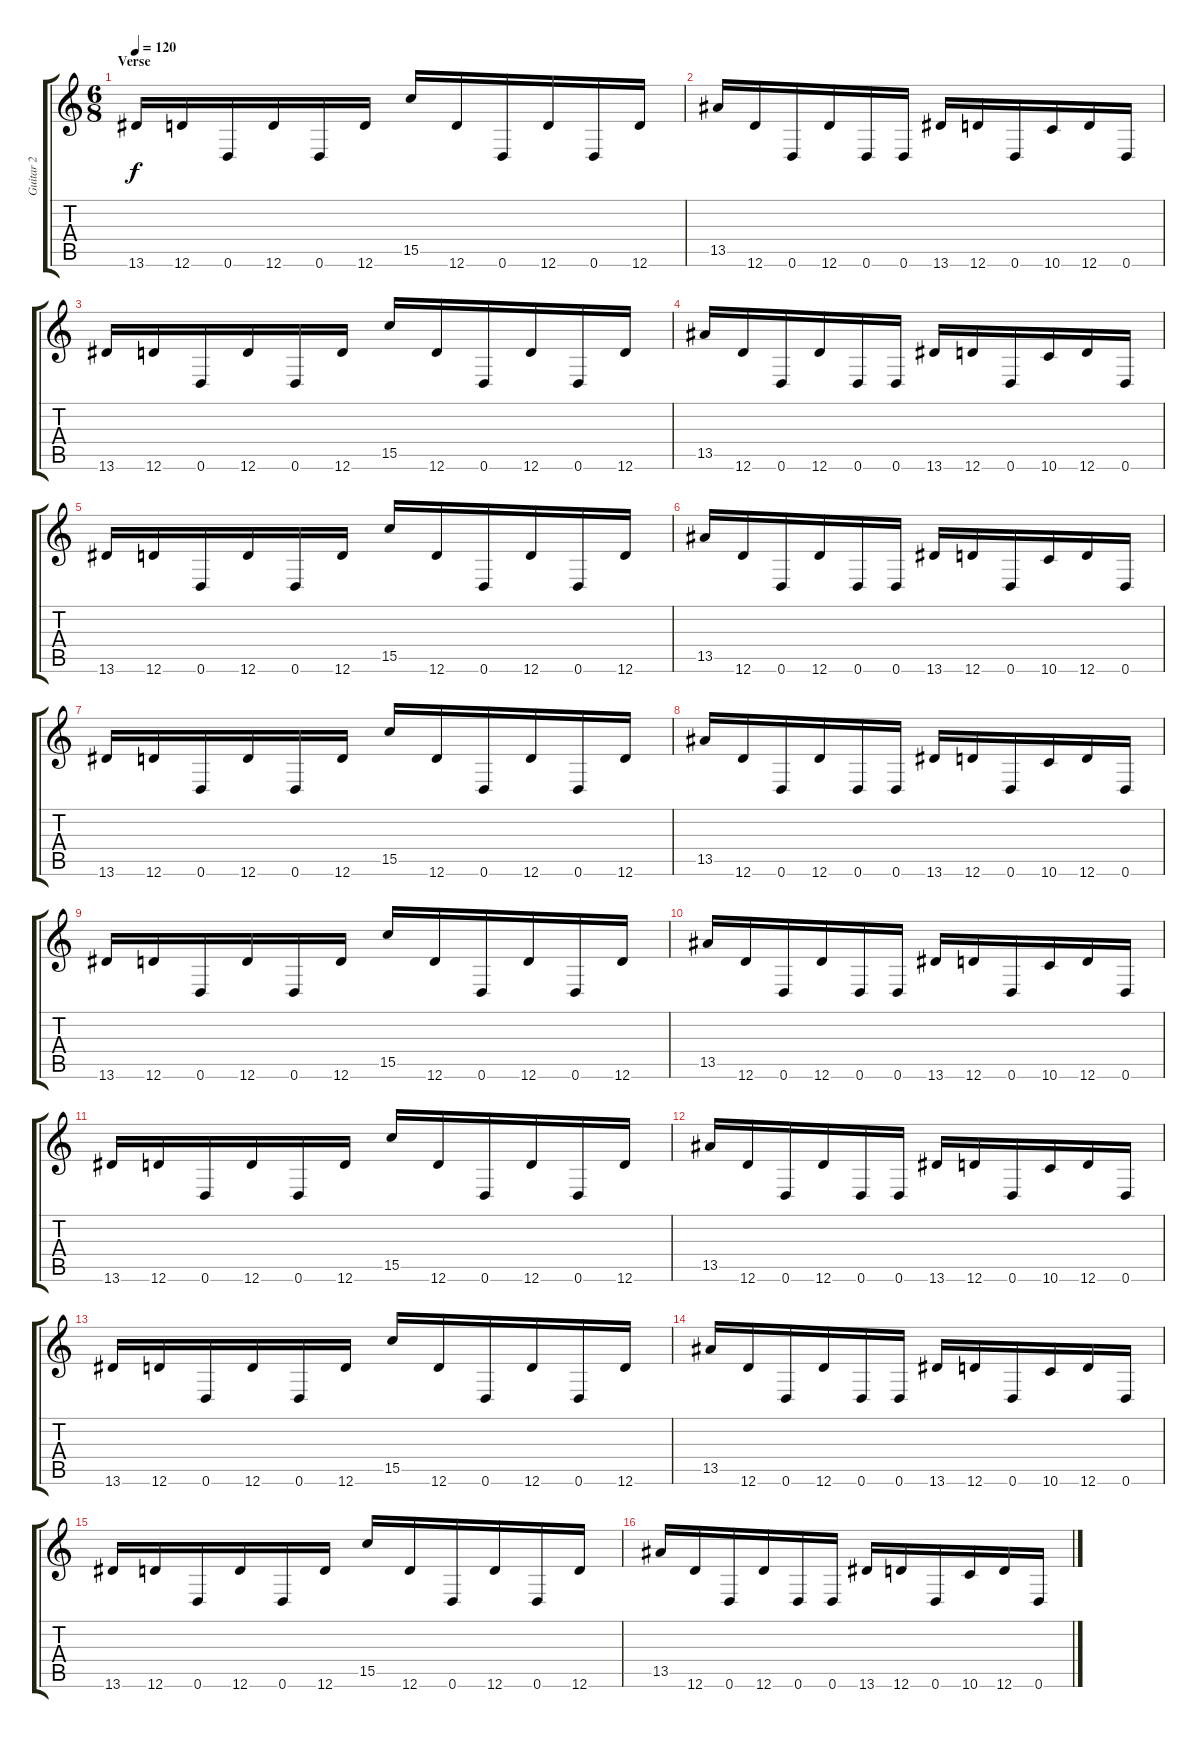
\track ("Guitar 2" "Guitar 2") {instrument distortionguitar}
\staff {score tabs}
\tuning (E4 B3 G3 D3 A2 D2) {hide}
\ts (6 8)
\section ("" "Verse")
\tempo 120
\clef g2
\ks c
13.6.16{dy f} 12.6.16 0.6.16 12.6.16 0.6.16 12.6.16 15.5.16 12.6.16 0.6.16 12.6.16 0.6.16 12.6.16 |
13.5.16 12.6.16 0.6.16 12.6.16 0.6.16 0.6.16 13.6.16 12.6.16 0.6.16 10.6.16 12.6.16 0.6.16 |
13.6.16 12.6.16 0.6.16 12.6.16 0.6.16 12.6.16 15.5.16 12.6.16 0.6.16 12.6.16 0.6.16 12.6.16 |
13.5.16 12.6.16 0.6.16 12.6.16 0.6.16 0.6.16 13.6.16 12.6.16 0.6.16 10.6.16 12.6.16 0.6.16 |
13.6.16 12.6.16 0.6.16 12.6.16 0.6.16 12.6.16 15.5.16 12.6.16 0.6.16 12.6.16 0.6.16 12.6.16 |
13.5.16 12.6.16 0.6.16 12.6.16 0.6.16 0.6.16 13.6.16 12.6.16 0.6.16 10.6.16 12.6.16 0.6.16 |
13.6.16 12.6.16 0.6.16 12.6.16 0.6.16 12.6.16 15.5.16 12.6.16 0.6.16 12.6.16 0.6.16 12.6.16 |
13.5.16 12.6.16 0.6.16 12.6.16 0.6.16 0.6.16 13.6.16 12.6.16 0.6.16 10.6.16 12.6.16 0.6.16 |
13.6.16 12.6.16 0.6.16 12.6.16 0.6.16 12.6.16 15.5.16 12.6.16 0.6.16 12.6.16 0.6.16 12.6.16 |
13.5.16 12.6.16 0.6.16 12.6.16 0.6.16 0.6.16 13.6.16 12.6.16 0.6.16 10.6.16 12.6.16 0.6.16 |
13.6.16 12.6.16 0.6.16 12.6.16 0.6.16 12.6.16 15.5.16 12.6.16 0.6.16 12.6.16 0.6.16 12.6.16 |
13.5.16 12.6.16 0.6.16 12.6.16 0.6.16 0.6.16 13.6.16 12.6.16 0.6.16 10.6.16 12.6.16 0.6.16 |
13.6.16 12.6.16 0.6.16 12.6.16 0.6.16 12.6.16 15.5.16 12.6.16 0.6.16 12.6.16 0.6.16 12.6.16 |
13.5.16 12.6.16 0.6.16 12.6.16 0.6.16 0.6.16 13.6.16 12.6.16 0.6.16 10.6.16 12.6.16 0.6.16 |
13.6.16 12.6.16 0.6.16 12.6.16 0.6.16 12.6.16 15.5.16 12.6.16 0.6.16 12.6.16 0.6.16 12.6.16 |
13.5.16 12.6.16 0.6.16 12.6.16 0.6.16 0.6.16 13.6.16 12.6.16 0.6.16 10.6.16 12.6.16 0.6.16
